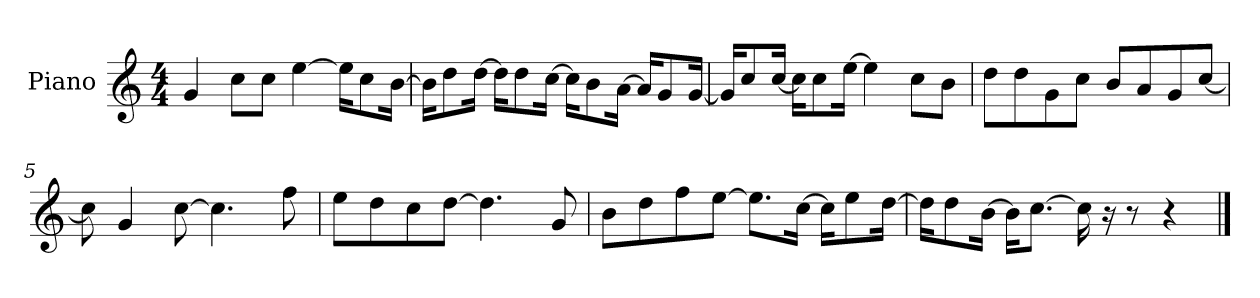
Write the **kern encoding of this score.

**kern
*part1
*staff1
*I"Piano
*I'P-no
*clefG2
*k[]
*M4/4
*MM90
=1
4g/
8cc\L
8cc\J
[4ee\
16ee\KL]
8cc\
[16b\Jk
=2
16b\KL]
8dd\
[16dd\Jk
16dd\KL]
8dd\
[16cc\Jk
16cc\KL]
8b\
[16a\Jk
16a/KL]
8g/
[16g/Jk
=3
16g/KL]
8cc/
[16cc/Jk
16cc\KL]
8cc\
[16ee\Jk
4ee\]
8cc\L
8b\J
=4
8dd\L
8dd\
8g\
8cc\J
8b/L
8a/
8g/
[8cc/J
!!LO:LB:g=z
=5
8cc\]
4g/
[8cc\
4.cc\]
8ff\
=6
8ee\L
8dd\
8cc\
[8dd\J
4.dd\]
8g/
=7
8b\L
8dd\
8ff\
[8ee\J
8.ee\L]
[16cc\Jk
16cc\KL]
8ee\
[16dd\Jk
=8
16dd\KL]
8dd\
[16b\Jk
16b\KL]
[8.cc\J
16cc\]
16r
8r
4r
==
*-
